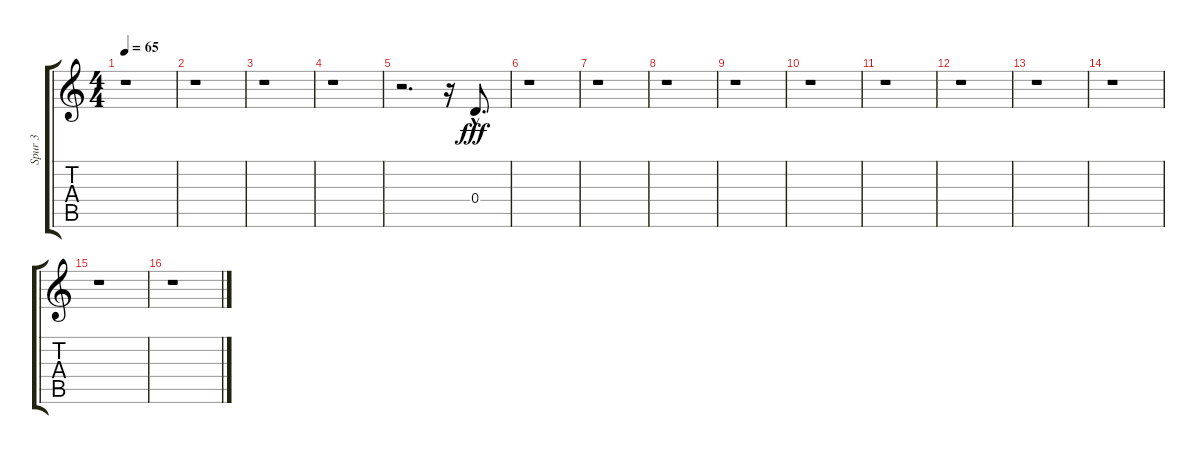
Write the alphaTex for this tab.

\track ("Spur 3" "Spur 3") {instrument fretlessbass}
\staff {score tabs}
\tuning (E4 B3 G3 D3 A2 E2) {hide}
\ts (4 4)
\tempo 65
\clef g2
\ks c
r.1{dy fff instrument fretlessbass} |
r.1 |
r.1 |
r.1 |
r.2{d} r.16 0.4{hac}.8{d} |
r.1 |
r.1 |
r.1 |
r.1 |
r.1 |
r.1 |
r.1 |
r.1 |
r.1 |
r.1 |
r.1
